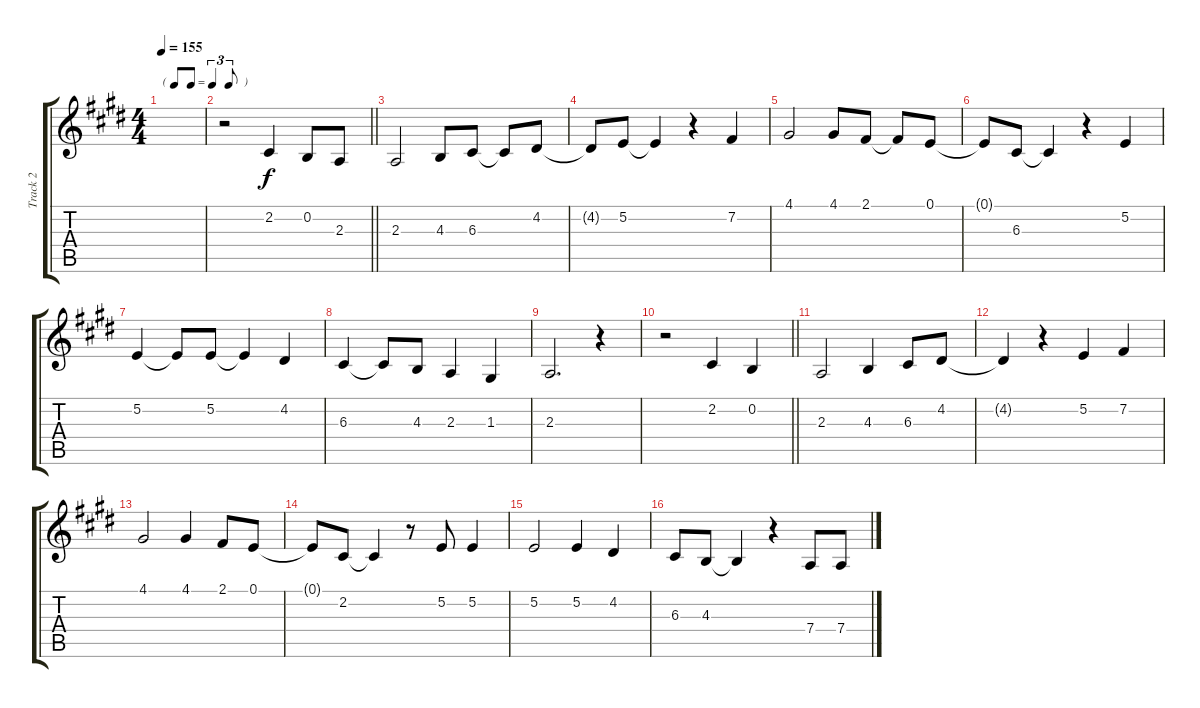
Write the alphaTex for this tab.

\track ("Track 2" "Track 2") {instrument choiraahs}
\staff {score tabs}
\tuning (E4 B3 G3 D3 A2 E2) {hide}
\ts (4 4)
\tf triplet8th
\tempo 155
\clef g2
\ks e
|
\barLineRight lightlight
r.2 2.2.4{volume 7 instrument tenorsax} 0.2.8 2.3.8 |
2.3.2 4.3.8 6.3.8 6.3{t}.8 4.2.8 |
4.2{t}.8 5.2.8 5.2{t}.4 r.4 7.2.4 |
4.1.2 4.1.8 2.1.8 2.1{t}.8 0.1.8 |
0.1{t}.8 6.3.8 6.3{t}.4 r.4 5.2.4 |
5.2.4 5.2{t}.8 5.2.8 5.2{t}.4 4.2.4 |
6.3.4 6.3{t}.8 4.3.8 2.3.4 1.3.4 |
2.3.2{d} r.4 |
\barLineRight lightlight
r.2 2.2.4 0.2.4 |
2.3.2 4.3.4 6.3.8 4.2.8 |
4.2{t}.4 r.4 5.2.4 7.2.4 |
4.1.2 4.1.4 2.1.8 0.1.8 |
0.1{t}.8 2.2.8 2.2{t}.4 r.8 5.2.8 5.2.4 |
5.2.2 5.2.4 4.2.4 |
6.3.8 4.3.8 4.3{t}.4 r.4 7.4.8 7.4.8
